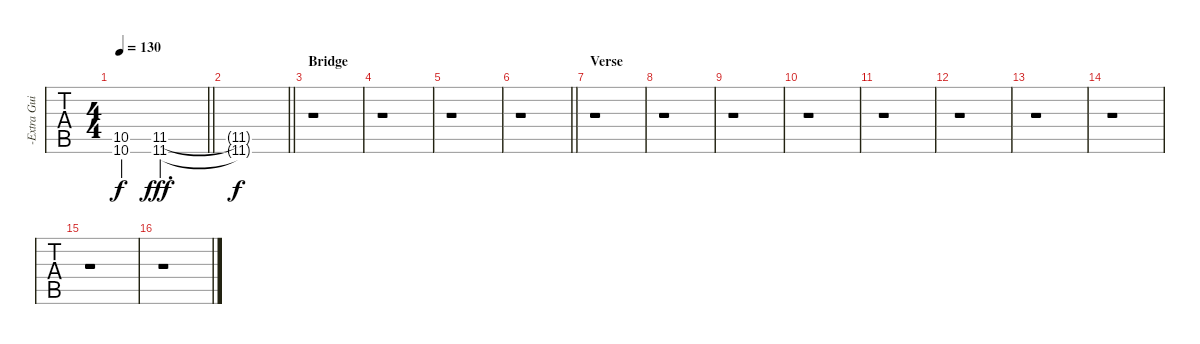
\track ("-Extra Guitar-" "-Extra Gui") {instrument distortionguitar}
\staff {tabs}
\tuning (E4 B3 G3 D3 A2 D2) {hide}
\ts (4 4)
\tempo 130
\clef g2
\barLineRight lightlight
\ks c
(10.5{t} 10.6{t}).4{dy f} (11.5 11.6).2{d dy fff} |
\section ("" "")
\barLineRight lightlight
(11.5{t} 11.6{t}).1{dy f} |
\section ("" "Bridge")
r.1 |
r.1 |
r.1 |
\barLineRight lightlight
r.1 |
\section ("" "Verse")
r.1 |
r.1 |
r.1 |
r.1 |
r.1 |
r.1 |
r.1 |
r.1 |
r.1 |
r.1
